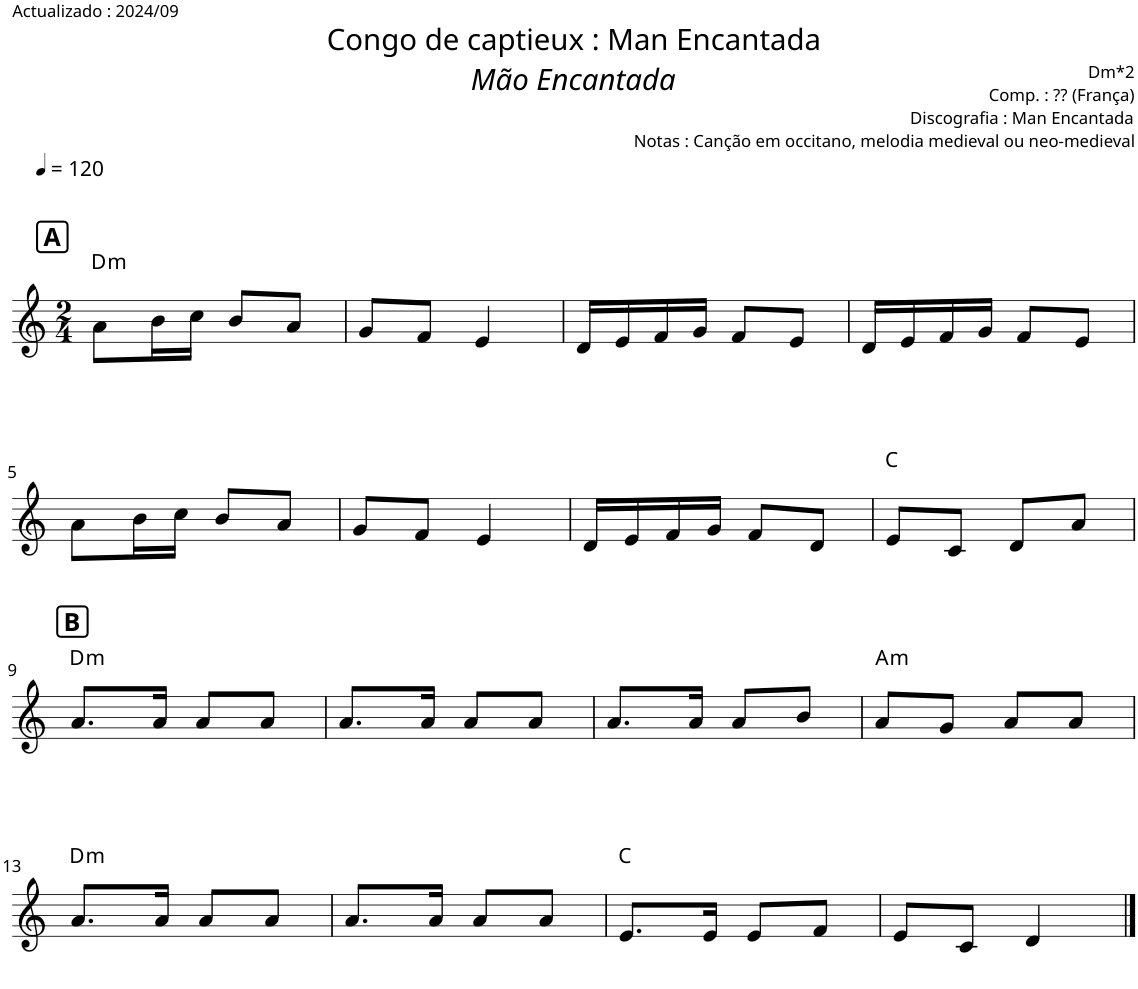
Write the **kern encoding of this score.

**kern	**harte
*part1	*part1
*staff1	*
*I"Piano	*
*I'Pno.	*
*clefG2	*
*k[]	*
*M2/4	*
*MM120	*
!!LO:REH:place=s1:a:B:cj:fs=12:t=A
=1	=1
!	!LO:H:kt=m
8a\L	D:min
16b\L	.
16cc\JJ	.
8b/L	.
8a/J	.
=2	=2
8g/L	.
8f/J	.
4e/	.
=3	=3
16d/LL	.
16e/	.
16f/	.
16g/JJ	.
8f/L	.
8e/J	.
=4	=4
16d/LL	.
16e/	.
16f/	.
16g/JJ	.
8f/L	.
8e/J	.
!!LO:LB:g=z
=5	=5
8a\L	.
16b\L	.
16cc\JJ	.
8b/L	.
8a/J	.
=6	=6
8g/L	.
8f/J	.
4e/	.
=7	=7
16d/LL	.
16e/	.
16f/	.
16g/JJ	.
8f/L	.
8d/J	.
=8	=8
8e/L	C:maj
8c/J	.
8d/L	.
8a/J	.
!!LO:LB:g=z
!!LO:REH:place=s1:a:B:cj:fs=12:t=B
=9	=9
!	!LO:H:kt=m
8.a/L	D:min
16a/Jk	.
8a/L	.
8a/J	.
=10	=10
8.a/L	.
16a/Jk	.
8a/L	.
8a/J	.
=11	=11
8.a/L	.
16a/Jk	.
8a/L	.
8b/J	.
=12	=12
!	!LO:H:kt=m
8a/L	A:min
8g/J	.
8a/L	.
8a/J	.
!!LO:LB:g=z
=13	=13
!	!LO:H:kt=m
8.a/L	D:min
16a/Jk	.
8a/L	.
8a/J	.
=14	=14
8.a/L	.
16a/Jk	.
8a/L	.
8a/J	.
=15	=15
8.e/L	C:maj
16e/Jk	.
8e/L	.
8f/J	.
=16	=16
8e/L	.
8c/J	.
4d/	.
==	==
*-	*-
